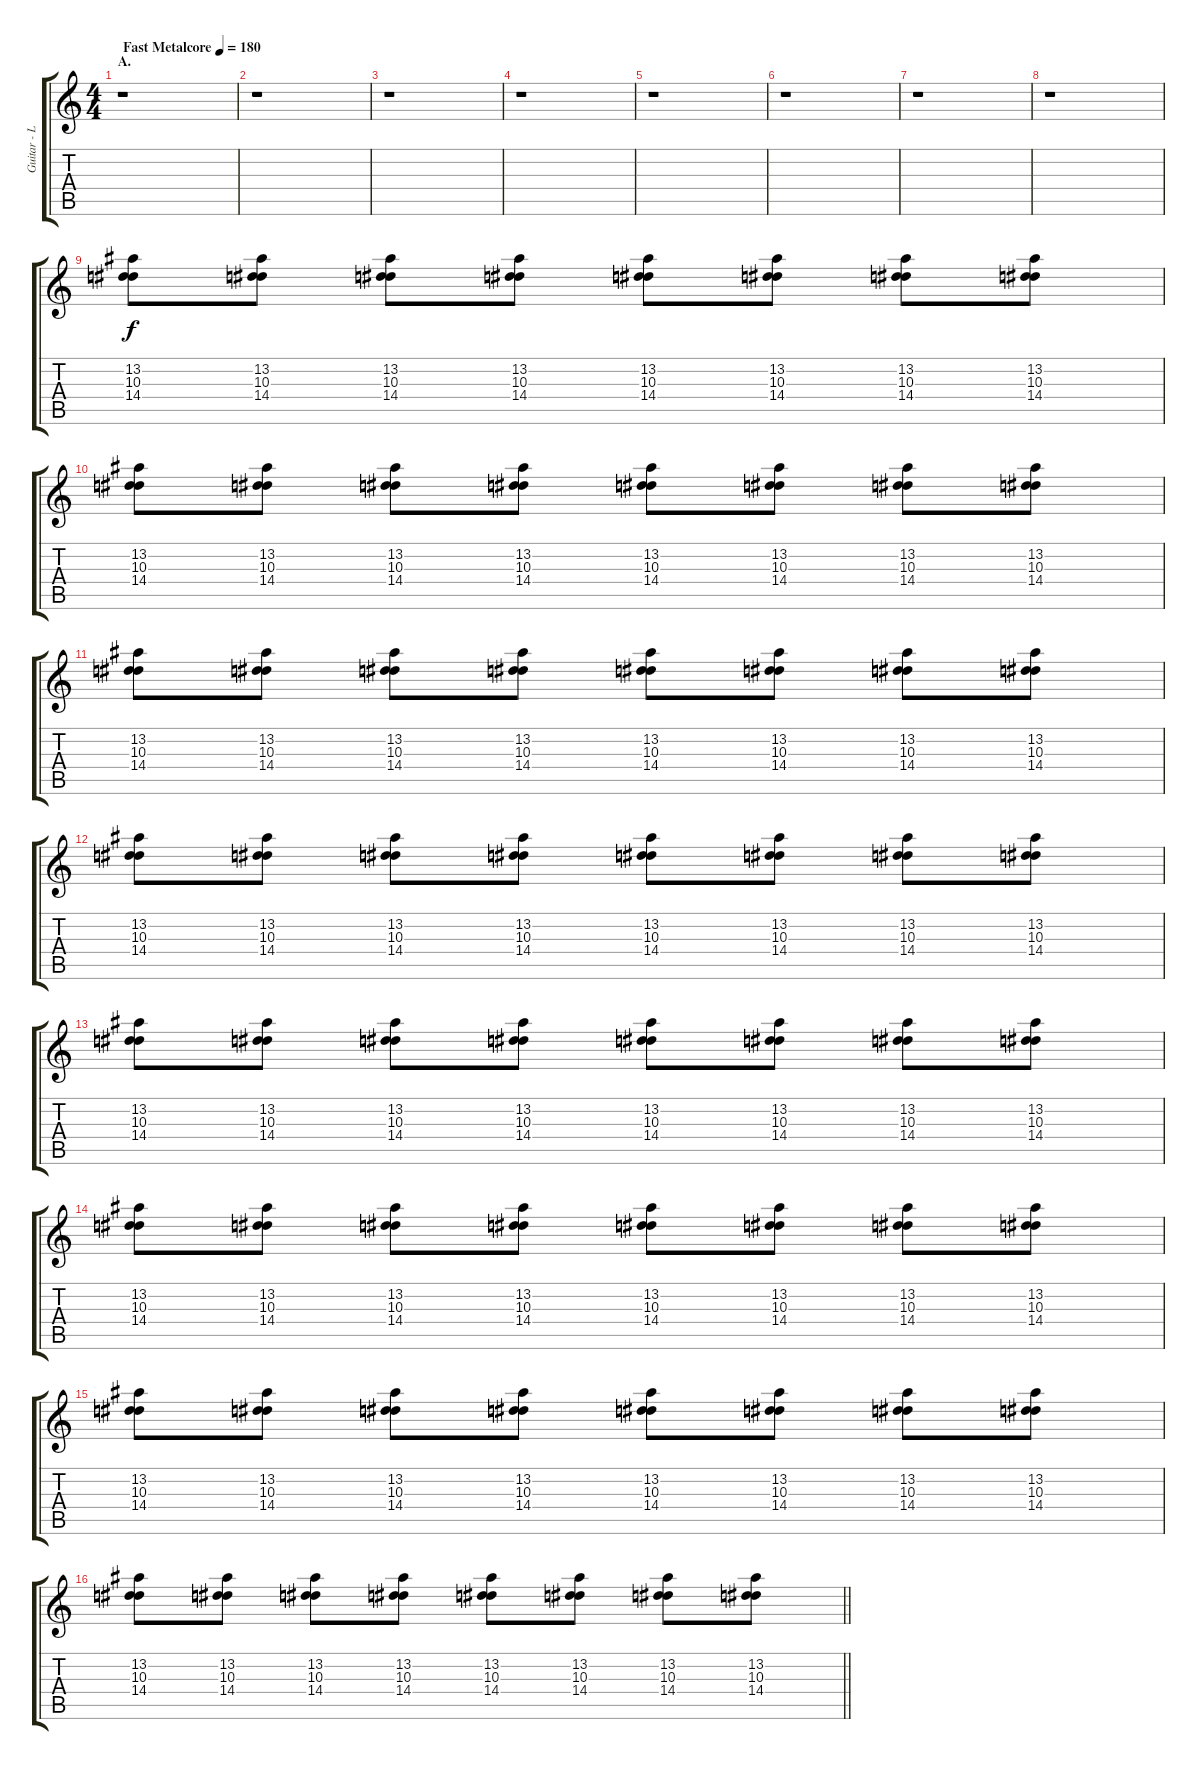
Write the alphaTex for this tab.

\track ("Guitar - Left" "Guitar - L") {instrument distortionguitar}
\staff {score tabs}
\tuning (D4 A3 F3 C3 G2 C2) {hide}
\ts (4 4)
\section ("" "A.")
\tempo (180 "Fast Metalcore")
\clef g2
\ks c
r.1{dy f instrument distortionguitar} |
r.1 |
r.1 |
r.1 |
r.1 |
r.1 |
r.1 |
r.1 |
(13.2 10.3 14.4).8 (13.2 10.3 14.4).8 (13.2 10.3 14.4).8 (13.2 10.3 14.4).8 (13.2 10.3 14.4).8 (13.2 10.3 14.4).8 (13.2 10.3 14.4).8 (13.2 10.3 14.4).8 |
(13.2 10.3 14.4).8 (13.2 10.3 14.4).8 (13.2 10.3 14.4).8 (13.2 10.3 14.4).8 (13.2 10.3 14.4).8 (13.2 10.3 14.4).8 (13.2 10.3 14.4).8 (13.2 10.3 14.4).8 |
(13.2 10.3 14.4).8 (13.2 10.3 14.4).8 (13.2 10.3 14.4).8 (13.2 10.3 14.4).8 (13.2 10.3 14.4).8 (13.2 10.3 14.4).8 (13.2 10.3 14.4).8 (13.2 10.3 14.4).8 |
(13.2 10.3 14.4).8 (13.2 10.3 14.4).8 (13.2 10.3 14.4).8 (13.2 10.3 14.4).8 (13.2 10.3 14.4).8 (13.2 10.3 14.4).8 (13.2 10.3 14.4).8 (13.2 10.3 14.4).8 |
(13.2 10.3 14.4).8 (13.2 10.3 14.4).8 (13.2 10.3 14.4).8 (13.2 10.3 14.4).8 (13.2 10.3 14.4).8 (13.2 10.3 14.4).8 (13.2 10.3 14.4).8 (13.2 10.3 14.4).8 |
(13.2 10.3 14.4).8 (13.2 10.3 14.4).8 (13.2 10.3 14.4).8 (13.2 10.3 14.4).8 (13.2 10.3 14.4).8 (13.2 10.3 14.4).8 (13.2 10.3 14.4).8 (13.2 10.3 14.4).8 |
(13.2 10.3 14.4).8 (13.2 10.3 14.4).8 (13.2 10.3 14.4).8 (13.2 10.3 14.4).8 (13.2 10.3 14.4).8 (13.2 10.3 14.4).8 (13.2 10.3 14.4).8 (13.2 10.3 14.4).8 |
\barLineRight lightlight
(13.2 10.3 14.4).8 (13.2 10.3 14.4).8 (13.2 10.3 14.4).8 (13.2 10.3 14.4).8 (13.2 10.3 14.4).8 (13.2 10.3 14.4).8 (13.2 10.3 14.4).8 (13.2 10.3 14.4).8
